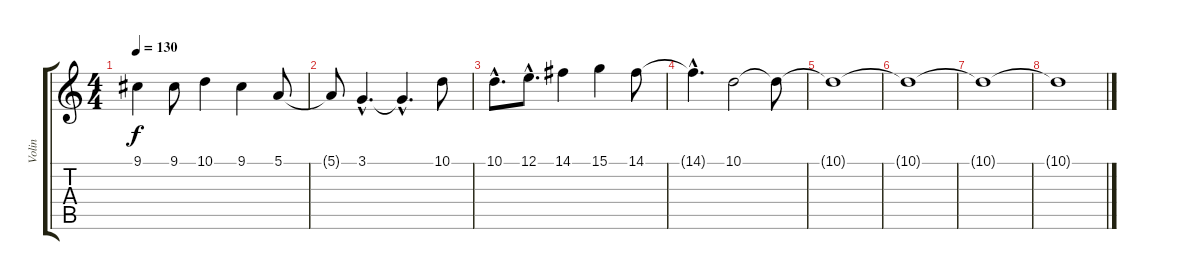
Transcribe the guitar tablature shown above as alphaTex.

\track ("Volin" "Volin") {instrument violin}
\staff {score tabs}
\tuning (E4 B3 G3 D3 A2 E2) {hide}
\ts (4 4)
\tempo 130
\clef g2
\ks c
9.1.4{dy f} 9.1.8 10.1.4 9.1.4 5.1.8 |
5.1{t}.8 3.1{hac}.4{d} 3.1{hac t}.4{d} 10.1.8 |
10.1{hac}.8{d} 12.1{hac}.8{d} 14.1.4 15.1.4 14.1.8 |
14.1{hac t}.4{d} 10.1.2 10.1{t}.8 |
10.1{t}.1 |
10.1{t}.1 |
10.1{t}.1 |
10.1{t}.1
